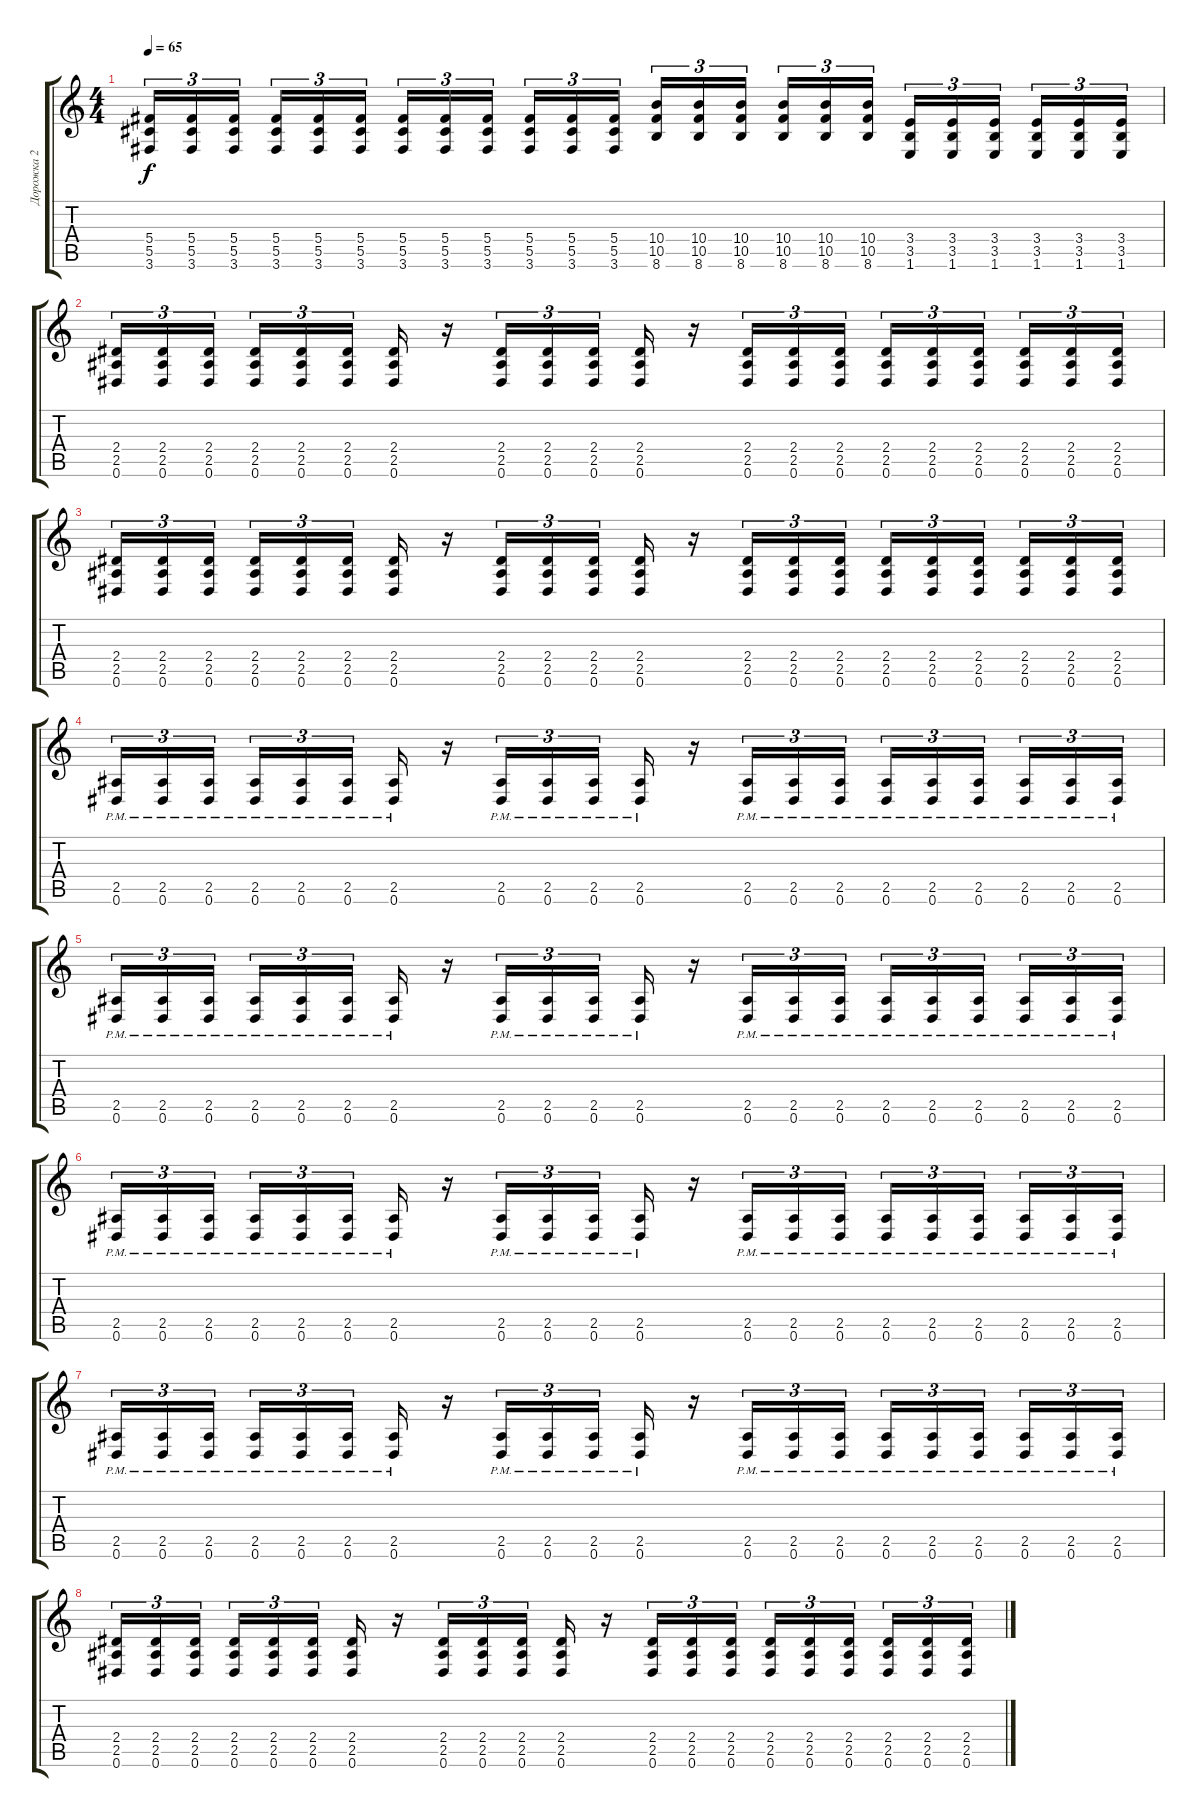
\track ("Дорожка 2" "Дорожка 2") {instrument distortionguitar}
\staff {score tabs}
\tuning (Eb4 Bb3 Gb3 Db3 Ab2 Eb2) {hide}
\ts (4 4)
\tempo 65
\clef g2
\ks c
(5.4 5.5 3.6).16{tu (3 2) dy f} (5.4 5.5 3.6).16{tu (3 2)} (5.4 5.5 3.6).16{tu (3 2) beam splitsecondary} (5.4 5.5 3.6).16{tu (3 2)} (5.4 5.5 3.6).16{tu (3 2)} (5.4 5.5 3.6).16{tu (3 2)} (5.4 5.5 3.6).16{tu (3 2)} (5.4 5.5 3.6).16{tu (3 2)} (5.4 5.5 3.6).16{tu (3 2) beam splitsecondary} (5.4 5.5 3.6).16{tu (3 2)} (5.4 5.5 3.6).16{tu (3 2)} (5.4 5.5 3.6).16{tu (3 2)} (10.4 10.5 8.6).16{tu (3 2)} (10.4 10.5 8.6).16{tu (3 2)} (10.4 10.5 8.6).16{tu (3 2) beam splitsecondary} (10.4 10.5 8.6).16{tu (3 2)} (10.4 10.5 8.6).16{tu (3 2)} (10.4 10.5 8.6).16{tu (3 2)} (3.4 3.5 1.6).16{tu (3 2)} (3.4 3.5 1.6).16{tu (3 2)} (3.4 3.5 1.6).16{tu (3 2) beam splitsecondary} (3.4 3.5 1.6).16{tu (3 2)} (3.4 3.5 1.6).16{tu (3 2)} (3.4 3.5 1.6).16{tu (3 2)} |
(2.4 2.5 0.6).16{tu (3 2)} (2.4 2.5 0.6).16{tu (3 2)} (2.4 2.5 0.6).16{tu (3 2) beam splitsecondary} (2.4 2.5 0.6).16{tu (3 2)} (2.4 2.5 0.6).16{tu (3 2)} (2.4 2.5 0.6).16{tu (3 2)} (2.4 2.5 0.6).16 r.16 (2.4 2.5 0.6).16{tu (3 2)} (2.4 2.5 0.6).16{tu (3 2)} (2.4 2.5 0.6).16{tu (3 2)} (2.4 2.5 0.6).16 r.16 (2.4 2.5 0.6).16{tu (3 2)} (2.4 2.5 0.6).16{tu (3 2)} (2.4 2.5 0.6).16{tu (3 2)} (2.4 2.5 0.6).16{tu (3 2)} (2.4 2.5 0.6).16{tu (3 2)} (2.4 2.5 0.6).16{tu (3 2) beam splitsecondary} (2.4 2.5 0.6).16{tu (3 2)} (2.4 2.5 0.6).16{tu (3 2)} (2.4 2.5 0.6).16{tu (3 2)} |
(2.4 2.5 0.6).16{tu (3 2)} (2.4 2.5 0.6).16{tu (3 2)} (2.4 2.5 0.6).16{tu (3 2) beam splitsecondary} (2.4 2.5 0.6).16{tu (3 2)} (2.4 2.5 0.6).16{tu (3 2)} (2.4 2.5 0.6).16{tu (3 2)} (2.4 2.5 0.6).16 r.16 (2.4 2.5 0.6).16{tu (3 2)} (2.4 2.5 0.6).16{tu (3 2)} (2.4 2.5 0.6).16{tu (3 2)} (2.4 2.5 0.6).16 r.16 (2.4 2.5 0.6).16{tu (3 2)} (2.4 2.5 0.6).16{tu (3 2)} (2.4 2.5 0.6).16{tu (3 2)} (2.4 2.5 0.6).16{tu (3 2)} (2.4 2.5 0.6).16{tu (3 2)} (2.4 2.5 0.6).16{tu (3 2) beam splitsecondary} (2.4 2.5 0.6).16{tu (3 2)} (2.4 2.5 0.6).16{tu (3 2)} (2.4 2.5 0.6).16{tu (3 2)} |
(2.5{pm} 0.6{pm}).16{tu (3 2)} (2.5{pm} 0.6{pm}).16{tu (3 2)} (2.5{pm} 0.6{pm}).16{tu (3 2) beam splitsecondary} (2.5{pm} 0.6{pm}).16{tu (3 2)} (2.5{pm} 0.6{pm}).16{tu (3 2)} (2.5{pm} 0.6{pm}).16{tu (3 2)} (2.5{pm} 0.6{pm}).16 r.16 (2.5{pm} 0.6{pm}).16{tu (3 2)} (2.5{pm} 0.6{pm}).16{tu (3 2)} (2.5{pm} 0.6{pm}).16{tu (3 2)} (2.5{pm} 0.6{pm}).16 r.16 (2.5{pm} 0.6{pm}).16{tu (3 2)} (2.5{pm} 0.6{pm}).16{tu (3 2)} (2.5{pm} 0.6{pm}).16{tu (3 2)} (2.5{pm} 0.6{pm}).16{tu (3 2)} (2.5{pm} 0.6{pm}).16{tu (3 2)} (2.5{pm} 0.6{pm}).16{tu (3 2) beam splitsecondary} (2.5{pm} 0.6{pm}).16{tu (3 2)} (2.5{pm} 0.6{pm}).16{tu (3 2)} (2.5{pm} 0.6{pm}).16{tu (3 2)} |
(2.5{pm} 0.6{pm}).16{tu (3 2)} (2.5{pm} 0.6{pm}).16{tu (3 2)} (2.5{pm} 0.6{pm}).16{tu (3 2) beam splitsecondary} (2.5{pm} 0.6{pm}).16{tu (3 2)} (2.5{pm} 0.6{pm}).16{tu (3 2)} (2.5{pm} 0.6{pm}).16{tu (3 2)} (2.5{pm} 0.6{pm}).16 r.16 (2.5{pm} 0.6{pm}).16{tu (3 2)} (2.5{pm} 0.6{pm}).16{tu (3 2)} (2.5{pm} 0.6{pm}).16{tu (3 2)} (2.5{pm} 0.6{pm}).16 r.16 (2.5{pm} 0.6{pm}).16{tu (3 2)} (2.5{pm} 0.6{pm}).16{tu (3 2)} (2.5{pm} 0.6{pm}).16{tu (3 2)} (2.5{pm} 0.6{pm}).16{tu (3 2)} (2.5{pm} 0.6{pm}).16{tu (3 2)} (2.5{pm} 0.6{pm}).16{tu (3 2) beam splitsecondary} (2.5{pm} 0.6{pm}).16{tu (3 2)} (2.5{pm} 0.6{pm}).16{tu (3 2)} (2.5{pm} 0.6{pm}).16{tu (3 2)} |
(2.5{pm} 0.6{pm}).16{tu (3 2)} (2.5{pm} 0.6{pm}).16{tu (3 2)} (2.5{pm} 0.6{pm}).16{tu (3 2) beam splitsecondary} (2.5{pm} 0.6{pm}).16{tu (3 2)} (2.5{pm} 0.6{pm}).16{tu (3 2)} (2.5{pm} 0.6{pm}).16{tu (3 2)} (2.5{pm} 0.6{pm}).16 r.16 (2.5{pm} 0.6{pm}).16{tu (3 2)} (2.5{pm} 0.6{pm}).16{tu (3 2)} (2.5{pm} 0.6{pm}).16{tu (3 2)} (2.5{pm} 0.6{pm}).16 r.16 (2.5{pm} 0.6{pm}).16{tu (3 2)} (2.5{pm} 0.6{pm}).16{tu (3 2)} (2.5{pm} 0.6{pm}).16{tu (3 2)} (2.5{pm} 0.6{pm}).16{tu (3 2)} (2.5{pm} 0.6{pm}).16{tu (3 2)} (2.5{pm} 0.6{pm}).16{tu (3 2) beam splitsecondary} (2.5{pm} 0.6{pm}).16{tu (3 2)} (2.5{pm} 0.6{pm}).16{tu (3 2)} (2.5{pm} 0.6{pm}).16{tu (3 2)} |
(2.5{pm} 0.6{pm}).16{tu (3 2)} (2.5{pm} 0.6{pm}).16{tu (3 2)} (2.5{pm} 0.6{pm}).16{tu (3 2) beam splitsecondary} (2.5{pm} 0.6{pm}).16{tu (3 2)} (2.5{pm} 0.6{pm}).16{tu (3 2)} (2.5{pm} 0.6{pm}).16{tu (3 2)} (2.5{pm} 0.6{pm}).16 r.16 (2.5{pm} 0.6{pm}).16{tu (3 2)} (2.5{pm} 0.6{pm}).16{tu (3 2)} (2.5{pm} 0.6{pm}).16{tu (3 2)} (2.5{pm} 0.6{pm}).16 r.16 (2.5{pm} 0.6{pm}).16{tu (3 2)} (2.5{pm} 0.6{pm}).16{tu (3 2)} (2.5{pm} 0.6{pm}).16{tu (3 2)} (2.5{pm} 0.6{pm}).16{tu (3 2)} (2.5{pm} 0.6{pm}).16{tu (3 2)} (2.5{pm} 0.6{pm}).16{tu (3 2) beam splitsecondary} (2.5{pm} 0.6{pm}).16{tu (3 2)} (2.5{pm} 0.6{pm}).16{tu (3 2)} (2.5{pm} 0.6{pm}).16{tu (3 2)} |
(2.4 2.5 0.6).16{tu (3 2)} (2.4 2.5 0.6).16{tu (3 2)} (2.4 2.5 0.6).16{tu (3 2) beam splitsecondary} (2.4 2.5 0.6).16{tu (3 2)} (2.4 2.5 0.6).16{tu (3 2)} (2.4 2.5 0.6).16{tu (3 2)} (2.4 2.5 0.6).16 r.16 (2.4 2.5 0.6).16{tu (3 2)} (2.4 2.5 0.6).16{tu (3 2)} (2.4 2.5 0.6).16{tu (3 2)} (2.4 2.5 0.6).16 r.16 (2.4 2.5 0.6).16{tu (3 2)} (2.4 2.5 0.6).16{tu (3 2)} (2.4 2.5 0.6).16{tu (3 2)} (2.4 2.5 0.6).16{tu (3 2)} (2.4 2.5 0.6).16{tu (3 2)} (2.4 2.5 0.6).16{tu (3 2) beam splitsecondary} (2.4 2.5 0.6).16{tu (3 2)} (2.4 2.5 0.6).16{tu (3 2)} (2.4 2.5 0.6).16{tu (3 2)}
